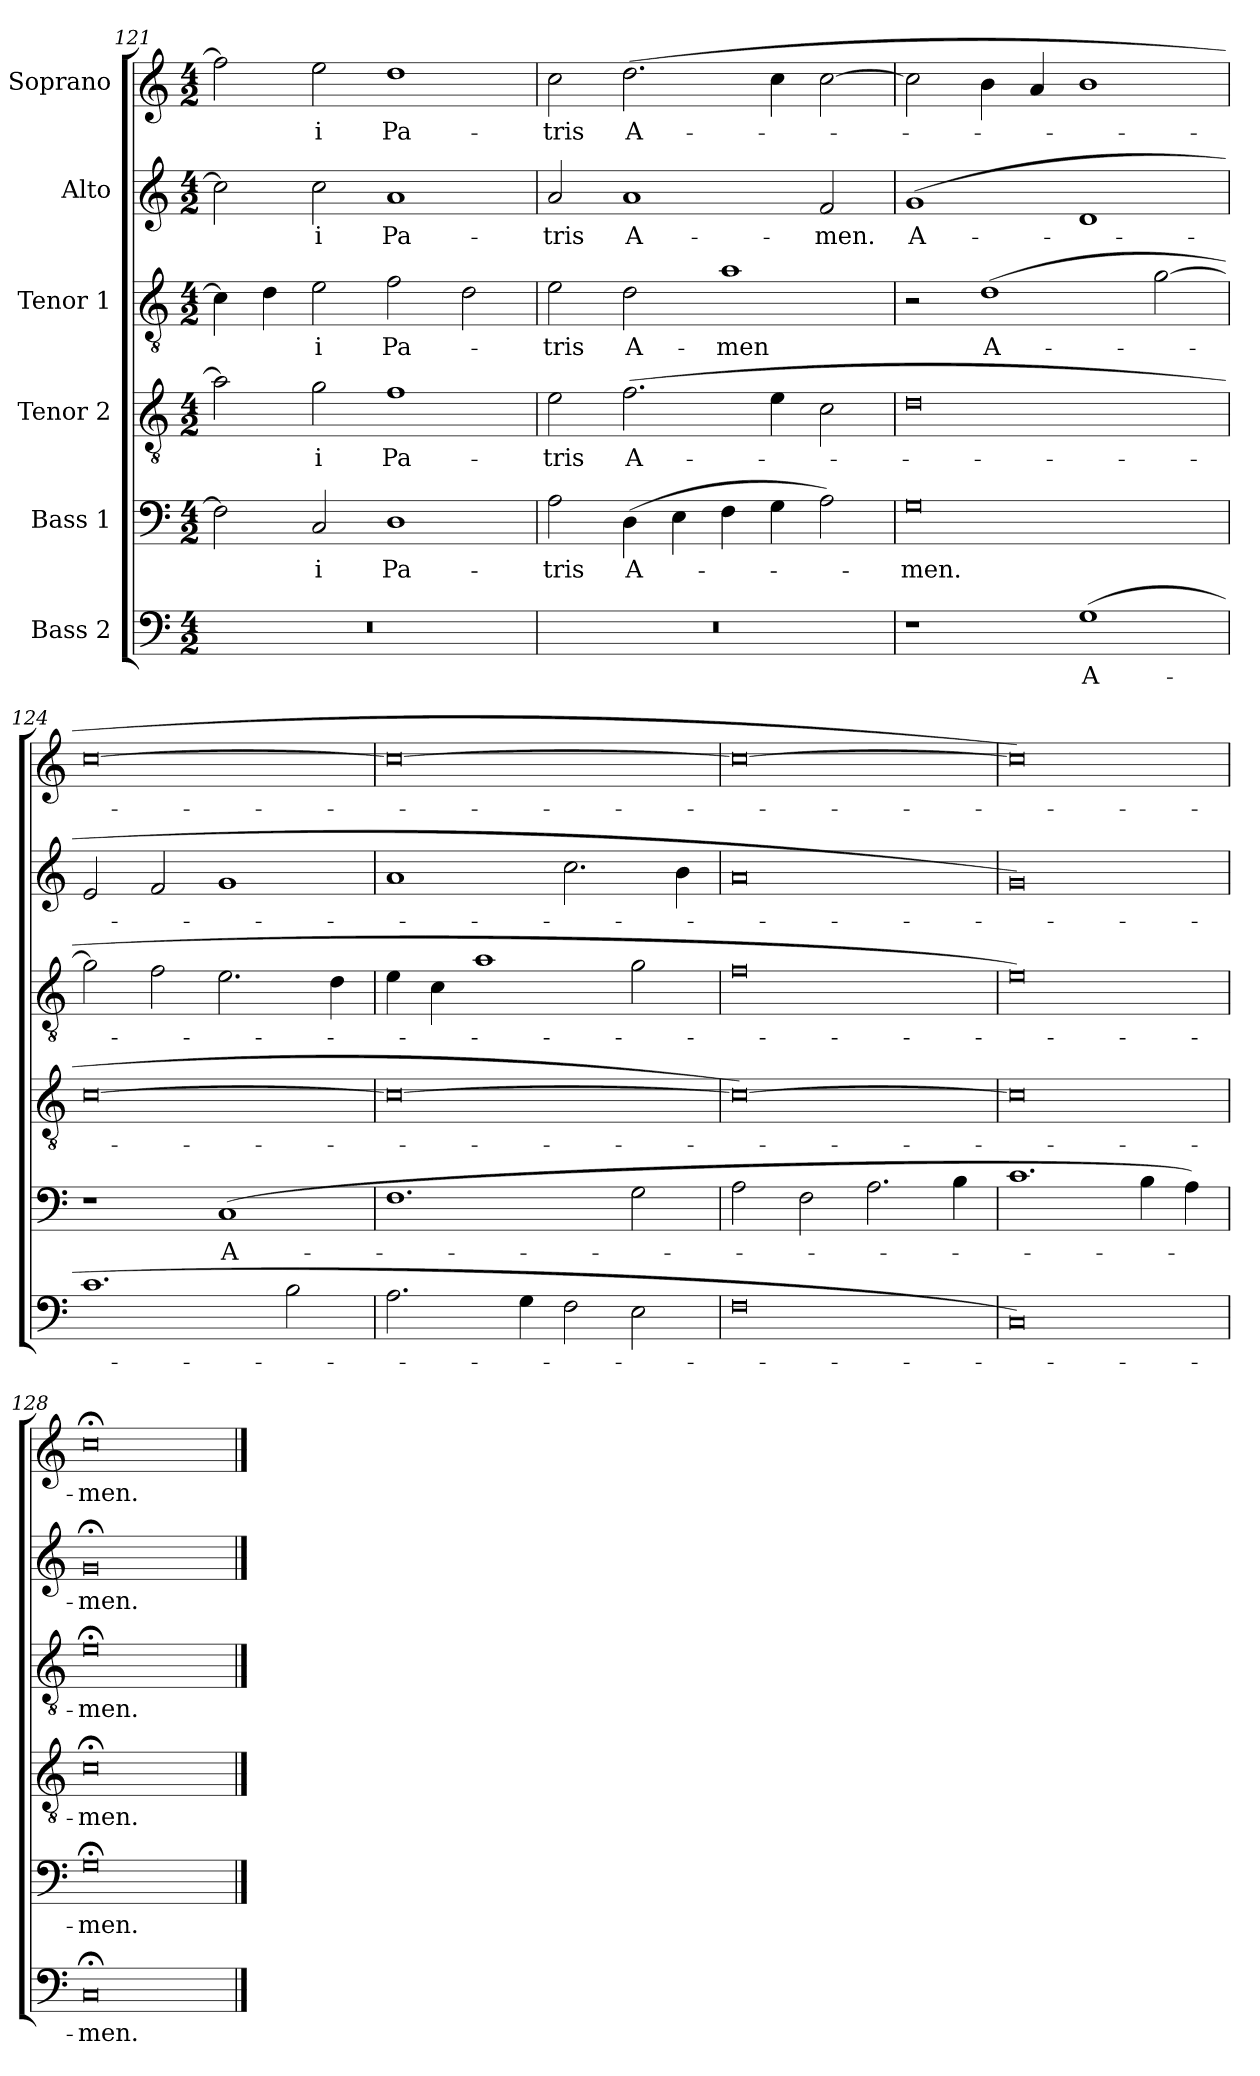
**kern	**text	**kern	**text	**kern	**text	**kern	**text	**kern	**text	**kern	**text
*part6	*part6	*part5	*part5	*part4	*part4	*part3	*part3	*part2	*part2	*part1	*part1
*staff6	*staff6	*staff5	*staff5	*staff4	*staff4	*staff3	*staff3	*staff2	*staff2	*staff1	*staff1
*I"Bass 2	*	*I"Bass 1	*	*I"Tenor 2	*	*I"Tenor 1	*	*I"Alto	*	*I"Soprano	*
*clefF4	*	*clefF4	*	*clefGv2	*	*clefGv2	*	*clefG2	*	*clefG2	*
*k[]	*	*k[]	*	*k[]	*	*k[]	*	*k[]	*	*k[]	*
*C:	*	*C:	*	*C:	*	*C:	*	*C:	*	*C:	*
*M4/2	*	*M4/2	*	*M4/2	*	*M4/2	*	*M4/2	*	*M4/2	*
=121	=121	=121	=121	=121	=121	=121	=121	=121	=121	=121	=121
0r	.	2F\]	.	2a\]	.	4c\]	.	2cc\]	.	2ff\]	.
.	.	.	.	.	.	4d\	.	.	.	.	.
.	.	2C/	-i	2g\	-i	2e\	-i	2cc\	-i	2ee\	-i
.	.	1D	Pa-	1f	Pa-	2f\	Pa-	1a	Pa-	1dd	Pa-
.	.	.	.	.	.	2d\	.	.	.	.	.
!!LO:LB:g=z
=122	=122	=122	=122	=122	=122	=122	=122	=122	=122	=122	=122
0r	.	2A\	-tris	2e\	-tris	2e\	-tris	2a/	-tris	2cc\	-tris
.	.	(4D\	A-	(2.f\	A-	2d\	A-	1a	A-	(2.dd\	A-
.	.	4E\	.	.	.	.	.	.	.	.	.
.	.	4F\	.	.	.	1a	-men	.	.	.	.
.	.	4G\	.	4e\	.	.	.	.	.	4cc\	.
.	.	2A\)	.	2c\	.	.	.	2f/	-men.	[2cc\	.
=123	=123	=123	=123	=123	=123	=123	=123	=123	=123	=123	=123
1r	.	0G	-men.	0d	.	2r	.	(1g	A-	2cc\]	.
.	.	.	.	.	.	(1d	A-	.	.	4b\	.
.	.	.	.	.	.	.	.	.	.	4a/	.
(1G	A-	.	.	.	.	.	.	1d	.	1b	.
.	.	.	.	.	.	[2g\	.	.	.	.	.
=124	=124	=124	=124	=124	=124	=124	=124	=124	=124	=124	=124
1.c	.	1r	.	[0c	.	2g\]	.	2e/	.	[0cc	.
.	.	.	.	.	.	2f\	.	2f/	.	.	.
.	.	(1C	A-	.	.	2.e\	.	1g	.	.	.
2B\	.	.	.	.	.	.	.	.	.	.	.
.	.	.	.	.	.	4d\	.	.	.	.	.
=125	=125	=125	=125	=125	=125	=125	=125	=125	=125	=125	=125
2.A\	.	1.F	.	0c_	.	4e\	.	1a	.	0cc_	.
.	.	.	.	.	.	4c\	.	.	.	.	.
.	.	.	.	.	.	1a	.	.	.	.	.
4G\	.	.	.	.	.	.	.	.	.	.	.
2F\	.	.	.	.	.	.	.	2.cc\	.	.	.
2E\	.	2G\	.	.	.	2g\	.	.	.	.	.
.	.	.	.	.	.	.	.	4b\	.	.	.
=126	=126	=126	=126	=126	=126	=126	=126	=126	=126	=126	=126
0F	.	2A\	.	0c_)	.	0f	.	0a	.	0cc_	.
.	.	2F\	.	.	.	.	.	.	.	.	.
.	.	2.A\	.	.	.	.	.	.	.	.	.
.	.	4B\	.	.	.	.	.	.	.	.	.
=127	=127	=127	=127	=127	=127	=127	=127	=127	=127	=127	=127
0C)	.	1.c	.	0c]	.	0e)	.	0g)	.	0cc])	.
.	.	4B\	.	.	.	.	.	.	.	.	.
.	.	4A\)	.	.	.	.	.	.	.	.	.
=128	=128	=128	=128	=128	=128	=128	=128	=128	=128	=128	=128
0C;<	-men.	0G;<	-men.	0c;<	-men.	0e;<	-men.	0g;	-men.	0cc;<	-men.
==	==	==	==	==	==	==	==	==	==	==	==
*-	*-	*-	*-	*-	*-	*-	*-	*-	*-	*-	*-
